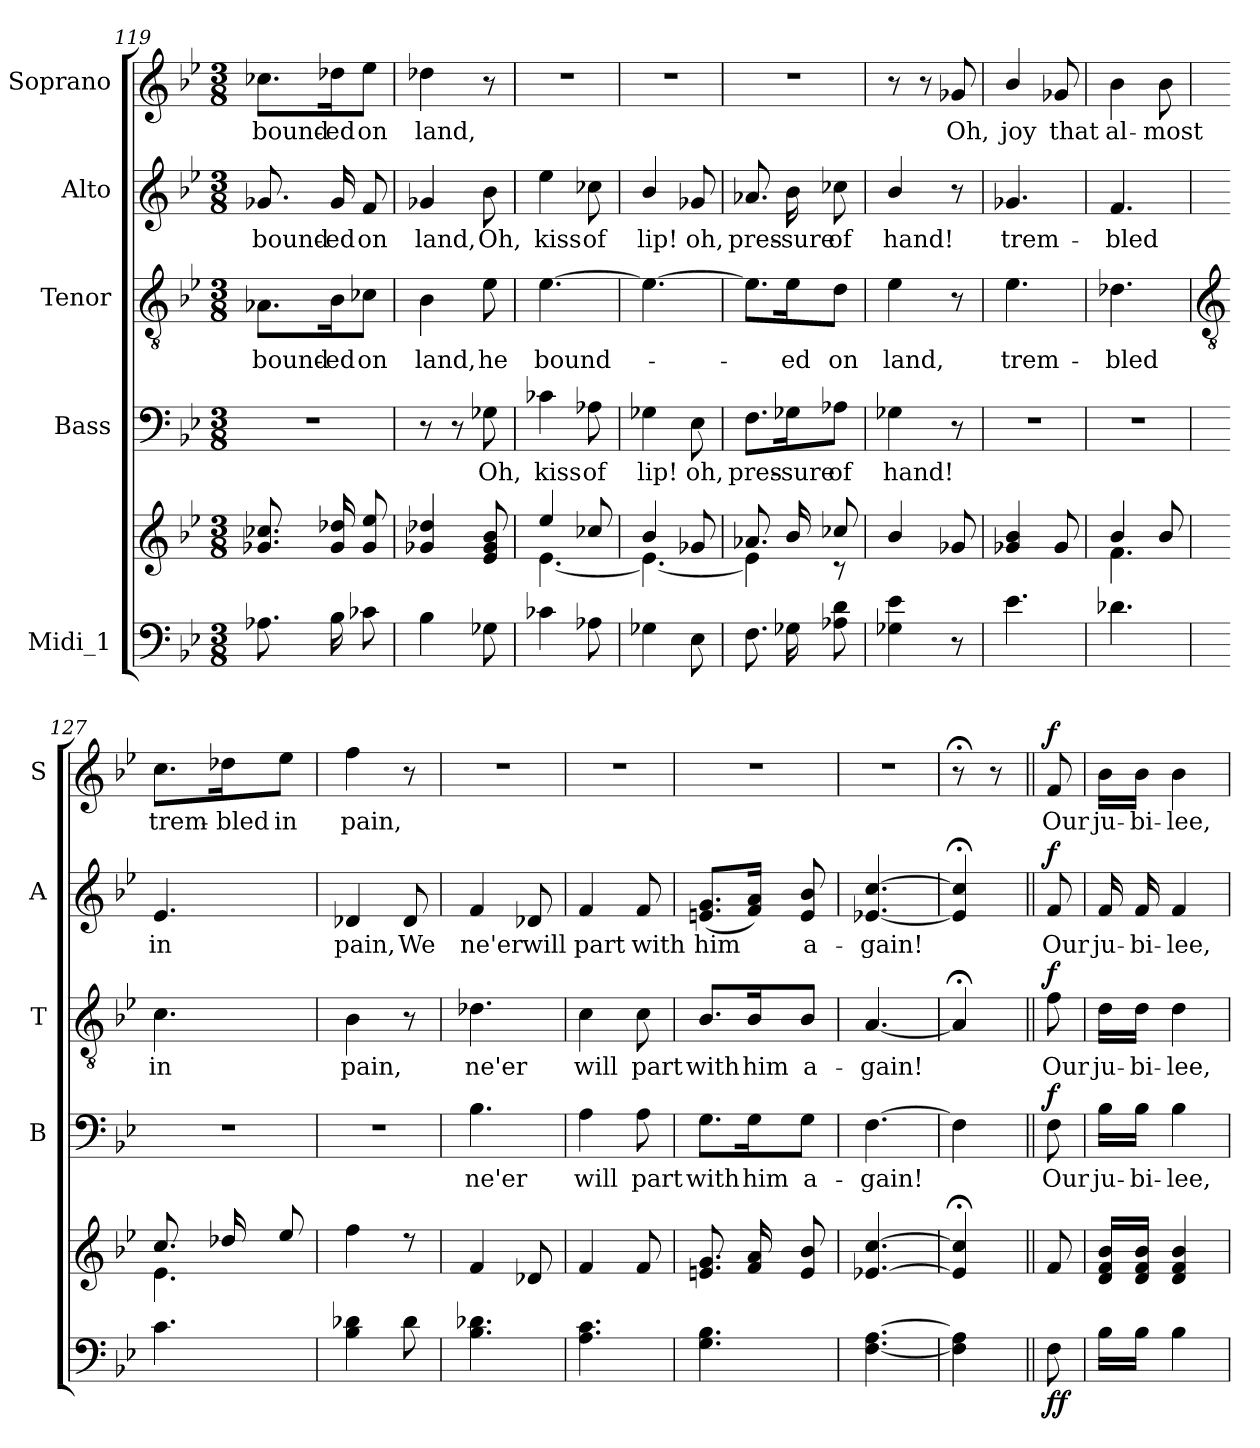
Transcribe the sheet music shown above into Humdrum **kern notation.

**kern	**kern	**dynam	**kern	**text	**dynam	**kern	**text	**dynam	**kern	**text	**dynam	**kern	**text	**dynam
*part5	*part5	*part5	*part4	*part4	*part4	*part3	*part3	*part3	*part2	*part2	*part2	*part1	*part1	*part1
*staff6	*staff5	*staff5/6	*staff4	*staff4	*staff4	*staff3	*staff3	*staff3	*staff2	*staff2	*staff2	*staff1	*staff1	*staff1
*I"Midi_1	*	*	*I"Bass	*	*	*I"Tenor	*	*	*I"Alto	*	*	*I"Soprano	*	*
*	*	*	*I'B	*	*	*I'T	*	*	*I'A	*	*	*I'S	*	*
*clefF4	*clefG2	*	*clefF4	*	*	*clefGv2	*	*	*clefG2	*	*	*clefG2	*	*
*k[b-e-]	*k[b-e-]	*	*k[b-e-]	*	*	*k[b-e-]	*	*	*k[b-e-]	*	*	*k[b-e-]	*	*
*B-:	*B-:	*	*B-:	*	*	*B-:	*	*	*B-:	*	*	*B-:	*	*
*M3/8	*M3/8	*	*M3/8	*	*	*M3/8	*	*	*M3/8	*	*	*M3/8	*	*
=119	=119	=119	=119	=119	=119	=119	=119	=119	=119	=119	=119	=119	=119	=119
*	*^	*	*	*	*	*	*	*	*	*	*	*	*	*
!	!	!LO:N:vis=1	!	!LO:N:vis=1	!	!	!	!LO:LY:b	!	!	!LO:LY:b	!	!	!LO:LY:b	!
8.A-XL	8.g-X 8.cc-XL	4.ryy	.	4.r	.	.	8.A-X\L	bound-	.	8.g-X	bound-	.	8.cc-X\L	bound-	.
!	!	!	!	!	!	!	!	!LO:LY:b	!	!	!LO:LY:b	!	!	!LO:LY:b	!
16B-L	16g- 16dd-XL	.	.	.	.	.	16B-\K	-ed	.	16g-	-ed	.	16dd-X\K	-ed	.
!	!	!	!	!	!	!	!	!LO:LY:b	!	!	!LO:LY:b	!	!	!LO:LY:b	!
8c-XJ	8g- 8ee-J	.	.	.	.	.	8c-X\J	on	.	8f	on	.	8ee-\J	on	.
=120	=120	=120	=120	=120	=120	=120	=120	=120	=120	=120	=120	=120	=120	=120	=120
!	!	!LO:N:vis=1	!	!	!	!	!	!LO:LY:b	!	!	!LO:LY:b	!	!	!LO:LY:b	!
4B-	4g-X 4dd-X	4.ryy	.	8r	.	.	4B-	land,	.	4g-X	land,	.	4dd-X	land,	.
.	.	.	.	8r	.	.	.	.	.	.	.	.	.	.	.
!	!	!	!	!	!LO:LY:b	!	!	!LO:LY:b	!	!	!LO:LY:b	!	!	!	!
8G-X	8e- 8g- 8b-	.	.	8G-X	Oh,	.	8e-	he	.	8b-	Oh,	.	8r	.	.
=121	=121	=121	=121	=121	=121	=121	=121	=121	=121	=121	=121	=121	=121	=121	=121
!	!	!	!	!	!LO:LY:b	!	!	!LO:LY:b	!	!	!LO:LY:b	!	!LO:N:vis=1	!	!
4c-X	4ee-/	[4.e-\	.	4c-X	kiss	.	[4.e-	bound-	.	4ee-	kiss	.	4.r	.	.
!	!	!	!	!	!LO:LY:b	!	!	!	!	!	!LO:LY:b	!	!	!	!
8A-X	8cc-X/	.	.	8A-X	of	.	.	.	.	8cc-X	of	.	.	.	.
=122	=122	=122	=122	=122	=122	=122	=122	=122	=122	=122	=122	=122	=122	=122	=122
!	!	!	!	!	!LO:LY:b	!	!	!	!	!	!LO:LY:b	!	!LO:N:vis=1	!	!
4G-X	4b-/	4.e-\_	.	4G-X	lip!	.	4.e-_	.	.	4b-/	lip!	.	4.r	.	.
!	!	!	!	!	!LO:LY:b	!	!	!	!	!	!LO:LY:b	!	!	!	!
8E-	8g-X	.	.	8E-	oh,	.	.	.	.	8g-X	oh,	.	.	.	.
=123	=123	=123	=123	=123	=123	=123	=123	=123	=123	=123	=123	=123	=123	=123	=123
!	!	!	!	!	!LO:LY:b	!	!	!	!	!	!LO:LY:b	!	!LO:N:vis=1	!	!
8.FL	8.a-X/L	4e-\]	.	8.F\L	pres-	.	8.e-\L]	.	.	8.a-X	pres-	.	4.r	.	.
!	!	!	!	!	!LO:LY:b	!	!	!LO:LY:b	!	!	!LO:LY:b	!	!	!	!
16G-XL	16b-/L	.	.	16G-X\K	-sure	.	16e-\K	ed	.	16b-	-sure	.	.	.	.
!	!	!	!	!	!LO:LY:b	!	!	!LO:LY:b	!	!	!LO:LY:b	!	!	!	!
8A-X 8dJ	8cc-X/J	8r	.	8A-X\J	of	.	8d\J	on	.	8cc-X	of	.	.	.	.
=124	=124	=124	=124	=124	=124	=124	=124	=124	=124	=124	=124	=124	=124	=124	=124
!	!	!LO:N:vis=1	!	!	!LO:LY:b	!	!	!LO:LY:b	!	!	!LO:LY:b	!	!	!	!
4G-X 4e-	4b-/	4.ryy	.	4G-X	hand!	.	4e-	land,	.	4b-/	hand!	.	8r	.	.
.	.	.	.	.	.	.	.	.	.	.	.	.	8r	.	.
!	!	!	!	!	!	!	!	!	!	!	!	!	!	!LO:LY:b	!
8r	8g-X	.	.	8r	.	.	8r	.	.	8r	.	.	8g-X	Oh,	.
=125	=125	=125	=125	=125	=125	=125	=125	=125	=125	=125	=125	=125	=125	=125	=125
!	!	!	!	!LO:N:vis=1	!	!	!	!LO:LY:b	!	!	!LO:LY:b	!	!	!LO:LY:b	!
4.e-	4g-X/ 4b-/	4.ryy	.	4.r	.	.	4.e-	trem-	.	4.g-X	trem-	.	4b-/	joy	.
!	!	!	!	!	!	!	!	!	!	!	!	!	!	!LO:LY:b	!
.	8g-	.	.	.	.	.	.	.	.	.	.	.	8g-X	that	.
=126	=126	=126	=126	=126	=126	=126	=126	=126	=126	=126	=126	=126	=126	=126	=126
!	!	!	!	!LO:N:vis=1	!	!	!	!LO:LY:b	!	!	!LO:LY:b	!	!	!LO:LY:b	!
4.d-X	4b-/	4.f\	.	4.r	.	.	4.d-X	-bled	.	4.f	-bled	.	4b-	al-	.
!	!	!	!	!	!	!	!	!	!	!	!	!	!	!LO:LY:b	!
.	8b-/	.	.	.	.	.	.	.	.	.	.	.	8b-	-most	.
!!LO:LB:g=z
=127	=127	=127	=127	=127	=127	=127	=127	=127	=127	=127	=127	=127	=127	=127	=127
*	*	*	*	*	*	*	*clefGv2	*	*	*	*	*	*	*	*
!	!	!	!	!LO:N:vis=1	!	!	!	!LO:LY:b	!	!	!LO:LY:b	!	!	!LO:LY:b	!
4.c	8.cc/L	4.e-\	.	4.r	.	.	4.c	in	.	4.e-	in	.	8.cc\L	trem-	.
!	!	!	!	!	!	!	!	!	!	!	!	!	!	!LO:LY:b	!
.	16dd-X/L	.	.	.	.	.	.	.	.	.	.	.	16dd-X\K	-bled	.
!	!	!	!	!	!	!	!	!	!	!	!	!	!	!LO:LY:b	!
.	8ee-/J	.	.	.	.	.	.	.	.	.	.	.	8ee-\J	in	.
=128	=128	=128	=128	=128	=128	=128	=128	=128	=128	=128	=128	=128	=128	=128	=128
!	!	!	!	!LO:N:vis=1	!	!	!	!LO:LY:b	!	!	!LO:LY:b	!	!	!LO:LY:b	!
4B- 4d-X	4ff\	4.ryy	.	4.r	.	.	4B-	pain,	.	4d-X	pain,	.	4ff	pain,	.
!	!	!	!	!	!	!	!	!	!	!	!LO:LY:b	!	!	!	!
8d-	8r	.	.	.	.	.	8r	.	.	8d-	We	.	8r	.	.
=129	=129	=129	=129	=129	=129	=129	=129	=129	=129	=129	=129	=129	=129	=129	=129
!	!	!LO:N:vis=1	!	!	!LO:LY:b	!	!	!LO:LY:b	!	!	!LO:LY:b	!	!LO:N:vis=1	!	!
4.B- 4.d-X	4f	4.ryy	.	4.B-	ne'er	.	4.d-X	ne'er	.	4f	ne'er	.	4.r	.	.
!	!	!	!	!	!	!	!	!	!	!	!LO:LY:b	!	!	!	!
.	8d-X	.	.	.	.	.	.	.	.	8d-X	will	.	.	.	.
=130	=130	=130	=130	=130	=130	=130	=130	=130	=130	=130	=130	=130	=130	=130	=130
!	!	!LO:N:vis=1	!	!	!LO:LY:b	!	!	!LO:LY:b	!	!	!LO:LY:b	!	!LO:N:vis=1	!	!
4.A 4.c	4f	4.ryy	.	4A	will	.	4c	will	.	4f	part	.	4.r	.	.
!	!	!	!	!	!LO:LY:b	!	!	!LO:LY:b	!	!	!LO:LY:b	!	!	!	!
.	8f	.	.	8A	part	.	8c	part	.	8f	with	.	.	.	.
=131	=131	=131	=131	=131	=131	=131	=131	=131	=131	=131	=131	=131	=131	=131	=131
!	!	!LO:N:vis=1	!	!	!LO:LY:b	!	!	!LO:LY:b	!	!	!LO:LY:b	!	!LO:N:vis=1	!	!
4.G 4.B-	8.en 8.gL	4.ryy	.	8.G\L	with	.	8.B-/L	with	.	(<8.en 8.gL	him	.	4.r	.	.
!	!	!	!	!	!LO:LY:b	!	!	!LO:LY:b	!	!	!	!	!	!	!
.	16f 16aL	.	.	16G\K	him	.	16B-/K	him	.	16f 16aJ)	.	.	.	.	.
!	!	!	!	!	!LO:LY:b	!	!	!LO:LY:b	!	!	!LO:LY:b	!	!	!	!
.	8e 8b-J	.	.	8G\J	a-	.	8B-/J	a-	.	8e 8b-	a-	.	.	.	.
=132	=132	=132	=132	=132	=132	=132	=132	=132	=132	=132	=132	=132	=132	=132	=132
!	!	!LO:N:vis=1	!	!	!LO:LY:b	!	!	!LO:LY:b	!	!	!LO:LY:b	!	!LO:N:vis=1	!	!
[4.F [4.A	[4.e-X [4.cc	4.ryy	.	[4.F	-gain!	.	[4.A	-gain!	.	[4.e-X [4.cc	-gain!	.	4.r	.	.
=133	=133	=133	=133	=133	=133	=133	=133	=133	=133	=133	=133	=133	=133	=133	=133
4F] 4A]	4e-];< 4cc];<	4ryy	.	4F]	.	.	4A;<]	.	.	4e-];< 4cc];<	.	.	8r;<	.	.
.	.	.	.	.	.	.	.	.	.	.	.	.	8r	.	.
=134||	=134||	=134||	=134||	=134||	=134||	=134||	=134||	=134||	=134||	=134||	=134||	=134||	=134||	=134||	=134||
!	!	!	!LO:DY:b=2	!	!LO:LY:b	!	!	!LO:LY:b	!	!	!LO:LY:b	!	!	!LO:LY:b	!
!	!	!	!LO:DY:n=1:b	!	!	!LO:DY:b	!	!	!LO:DY:b	!	!	!LO:DY:b	!	!	!LO:DY:b
8F	8f	8ryy	f f	8F	Our	f	8f	Our	f	8f	Our	f	8f	Our	f
=135	=135	=135	=135	=135	=135	=135	=135	=135	=135	=135	=135	=135	=135	=135	=135
!	!	!LO:N:vis=1	!	!	!LO:LY:b	!	!	!LO:LY:b	!	!	!LO:LY:b	!	!	!LO:LY:b	!
16B-LL	16d 16f 16b-LL	4.ryy	.	16B-\LL	ju-	.	16d\LL	ju-	.	16f	ju-	.	16b-\LL	ju-	.
!	!	!	!	!	!LO:LY:b	!	!	!LO:LY:b	!	!	!LO:LY:b	!	!	!LO:LY:b	!
16B-JJ	16d 16f 16b-JJ	.	.	16B-\JJ	-bi-	.	16d\JJ	-bi-	.	16f	-bi-	.	16b-\JJ	-bi-	.
!	!	!	!	!	!LO:LY:b	!	!	!LO:LY:b	!	!	!LO:LY:b	!	!	!LO:LY:b	!
4B-	4d 4f 4b-	.	.	4B-	-lee,	.	4d	-lee,	.	4f	-lee,	.	4b-	-lee,	.
*	*v	*v	*	*	*	*	*	*	*	*	*	*	*	*	*
=	=	=	=	=	=	=	=	=	=	=	=	=	=	=
*-	*-	*-	*-	*-	*-	*-	*-	*-	*-	*-	*-	*-	*-	*-
